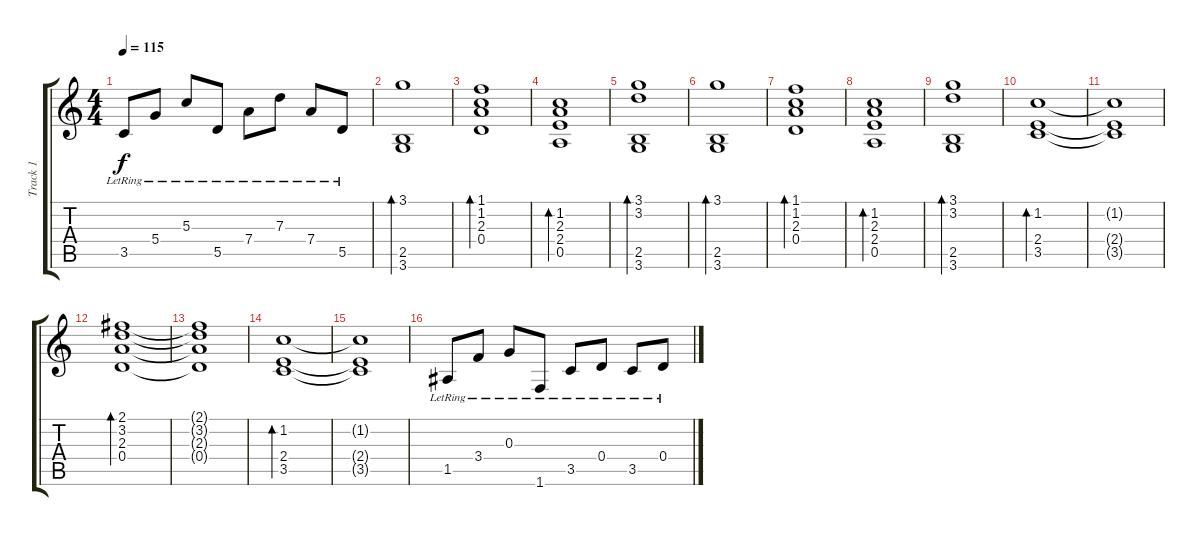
\track ("Track 1" "Track 1") {instrument electricguitarmuted}
\staff {score tabs}
\tuning (E4 B3 G3 D3 A2 E2) {hide}
\ts (4 4)
\tempo 115
\clef g2
\ks c
3.5{lr}.8{dy f} 5.4{lr}.8 5.3{lr}.8 5.5{lr}.8 7.4{lr}.8 7.3{lr}.8 7.4{lr}.8 5.5{lr}.8 |
(3.1 2.5 3.6).1{bd 120} |
(1.1 1.2 2.3 0.4).1{bd 120} |
(1.2 2.3 2.4 0.5).1{bd 120} |
(3.1 3.2 2.5 3.6).1{bd 120} |
(3.1 2.5 3.6).1{bd 120} |
(1.1 1.2 2.3 0.4).1{bd 120} |
(1.2 2.3 2.4 0.5).1{bd 120} |
(3.1 3.2 2.5 3.6).1{bd 120} |
(1.2 2.4 3.5).1{bd 120} |
(1.2{t} 2.4{t} 3.5{t}).1 |
(2.1 3.2 2.3 0.4).1{bd 120} |
(2.1{t} 3.2{t} 2.3{t} 0.4{t}).1 |
(1.2 2.4 3.5).1{bd 120} |
(1.2{t} 2.4{t} 3.5{t}).1 |
1.5{lr}.8 3.4{lr}.8 0.3{lr}.8 1.6{lr}.8 3.5{lr}.8 0.4{lr}.8 3.5{lr}.8 0.4{lr}.8
